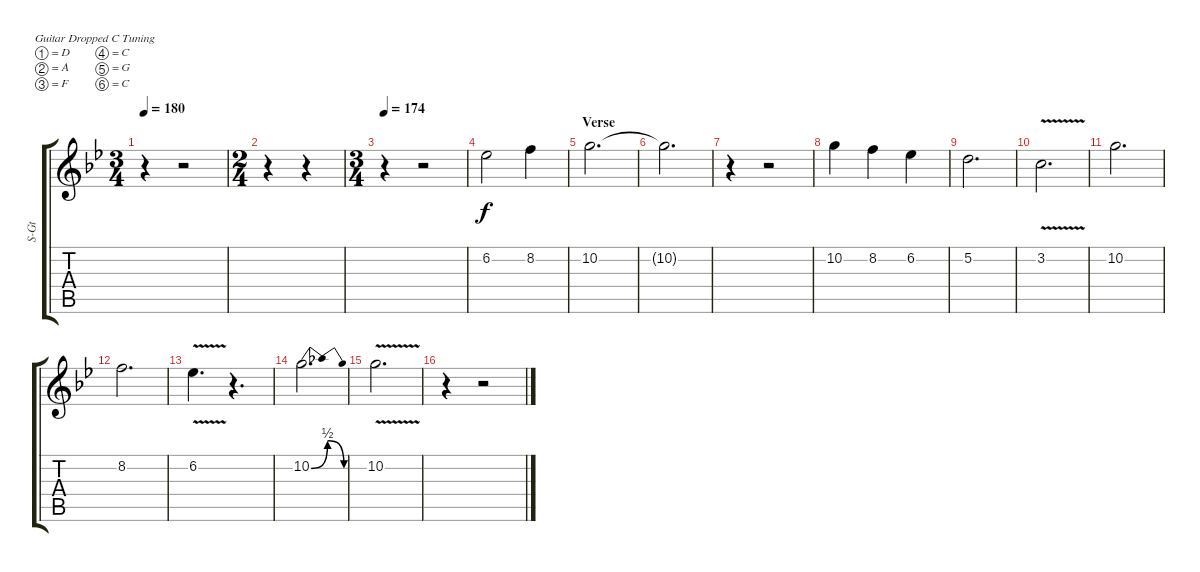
\bracketExtendMode groupsimilarinstruments
\track ("Howard Jones" "S-Gt") {instrument oboe}
\staff {score tabs}
\tuning (D4 A3 F3 C3 G2 C2)
\displaytranspose 12
\ts (3 4)
\tempo 180
\clef g2
\ks bb
r.4{dy f} r.2 |
\ts (2 4)
\beaming (8 2 2)
r.4 r.4 |
\ts (3 4)
\beaming (8 2 2 2)
\tempo 174
r.4 r.2 |
6.2{acc forcenatural}.2 8.2{acc forcenatural}.4 |
\section ("" "Verse ")
10.2{acc forcenatural}.2{d} |
10.2{t acc forcenatural}.2{d} |
r.4 r.2 |
10.2{acc forcenatural}.4 8.2{acc forcenatural}.4 6.2{acc forcenatural}.4 |
5.2{acc forcenatural}.2{d} |
3.2{v acc forcenatural}.2{d} |
10.2{acc forcenatural}.2{d} |
8.2{acc forcenatural}.2{d} |
6.2{v acc forcenatural}.4{d} r.4{d} |
10.2{be (bendrelease 0 0 30 2 30 2 60 0) acc forcenatural}.2{d} |
10.2{v acc forcenatural}.2{d} |
r.4 r.2
